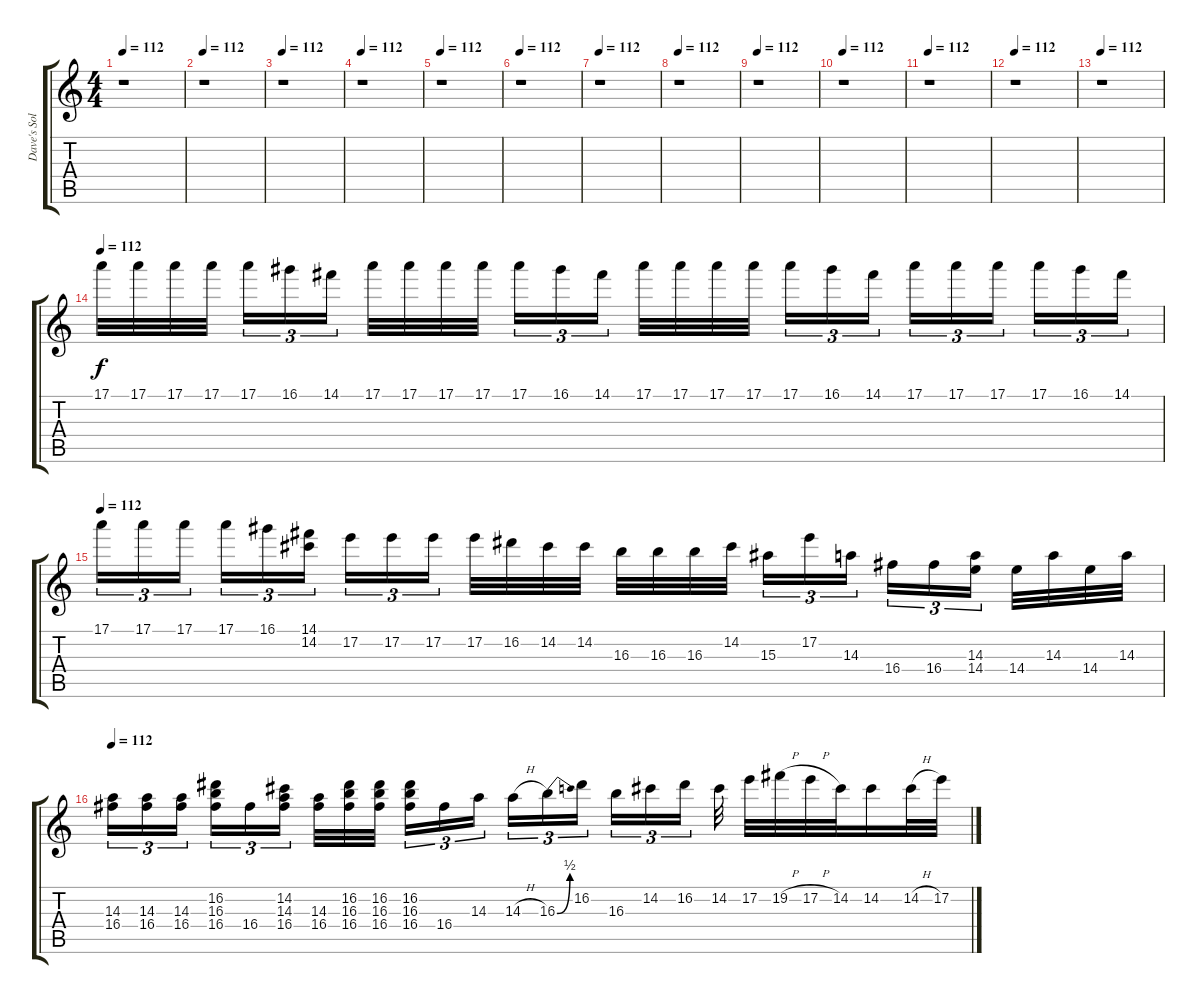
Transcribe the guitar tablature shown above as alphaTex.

\track ("Dave's Solo" "Dave's Sol") {instrument distortionguitar}
\staff {score tabs}
\tuning (E4 B3 G3 D3 A2 E2) {hide}
\ts (4 4)
\tempo 112
\clef g2
\ks c
r.1{dy f} |
\tempo 112
r.1 |
\tempo 112
r.1 |
\tempo 112
r.1 |
\tempo 112
r.1 |
\tempo 112
r.1 |
\tempo 112
r.1 |
\tempo 112
r.1 |
\tempo 112
r.1 |
\tempo 112
r.1 |
\tempo 112
r.1 |
\tempo 112
r.1 |
\tempo 112
r.1 |
\tempo 112
17.1.32 17.1.32 17.1.32 17.1.32{beam splitsecondary} 17.1.16{tu (3 2)} 16.1.16{tu (3 2)} 14.1.16{tu (3 2)} 17.1.32 17.1.32 17.1.32 17.1.32{beam splitsecondary} 17.1.16{tu (3 2)} 16.1.16{tu (3 2)} 14.1.16{tu (3 2)} 17.1.32 17.1.32 17.1.32 17.1.32{beam splitsecondary} 17.1.16{tu (3 2)} 16.1.16{tu (3 2)} 14.1.16{tu (3 2)} 17.1.16{tu (3 2)} 17.1.16{tu (3 2)} 17.1.16{tu (3 2) beam splitsecondary} 17.1.16{tu (3 2)} 16.1.16{tu (3 2)} 14.1.16{tu (3 2)} |
\tempo 112
17.1.16{tu (3 2)} 17.1.16{tu (3 2)} 17.1.16{tu (3 2) beam splitsecondary} 17.1.16{tu (3 2)} 16.1.16{tu (3 2)} (14.1 14.2).16{tu (3 2)} 17.2.16{tu (3 2)} 17.2.16{tu (3 2)} 17.2.16{tu (3 2) beam splitsecondary} 17.2.32 16.2.32 14.2.32 14.2.32 16.3.32 16.3.32 16.3.32 14.2.32{beam splitsecondary} 15.3.16{tu (3 2)} 17.2.16{tu (3 2)} 14.3.16{tu (3 2)} 16.4.16{tu (3 2)} 16.4.16{tu (3 2)} (14.3 14.4).16{tu (3 2) beam splitsecondary} 14.4.32 14.3.32 14.4.32 14.3.32 |
\tempo 112
(14.3 16.4).16{tu (3 2)} (14.3 16.4).16{tu (3 2)} (14.3 16.4).16{tu (3 2) beam splitsecondary} (16.2 16.3 16.4).16{tu (3 2)} 16.4.16{tu (3 2)} (14.2 14.3 16.4).16{tu (3 2)} (14.3 16.4).32 (16.2 16.3 16.4).32 (16.2 16.3 16.4).32{beam splitsecondary} (16.2 16.3 16.4).16{tu (3 2)} 16.4.16{tu (3 2)} 14.3.16{tu (3 2) beam splitsecondary} 14.3{h}.16{tu (3 2)} 16.3{be (bend 0 0 60 2)}.16{tu (3 2)} 16.2.16{tu (3 2) beam splitsecondary} 16.3.16{tu (3 2)} 14.2.16{tu (3 2)} 16.2.16{tu (3 2) beam splitsecondary} 14.2.32 17.2.32 19.2{h}.32 17.2{h}.32 14.2.32 14.2.16 14.2{h}.32 17.2.32
